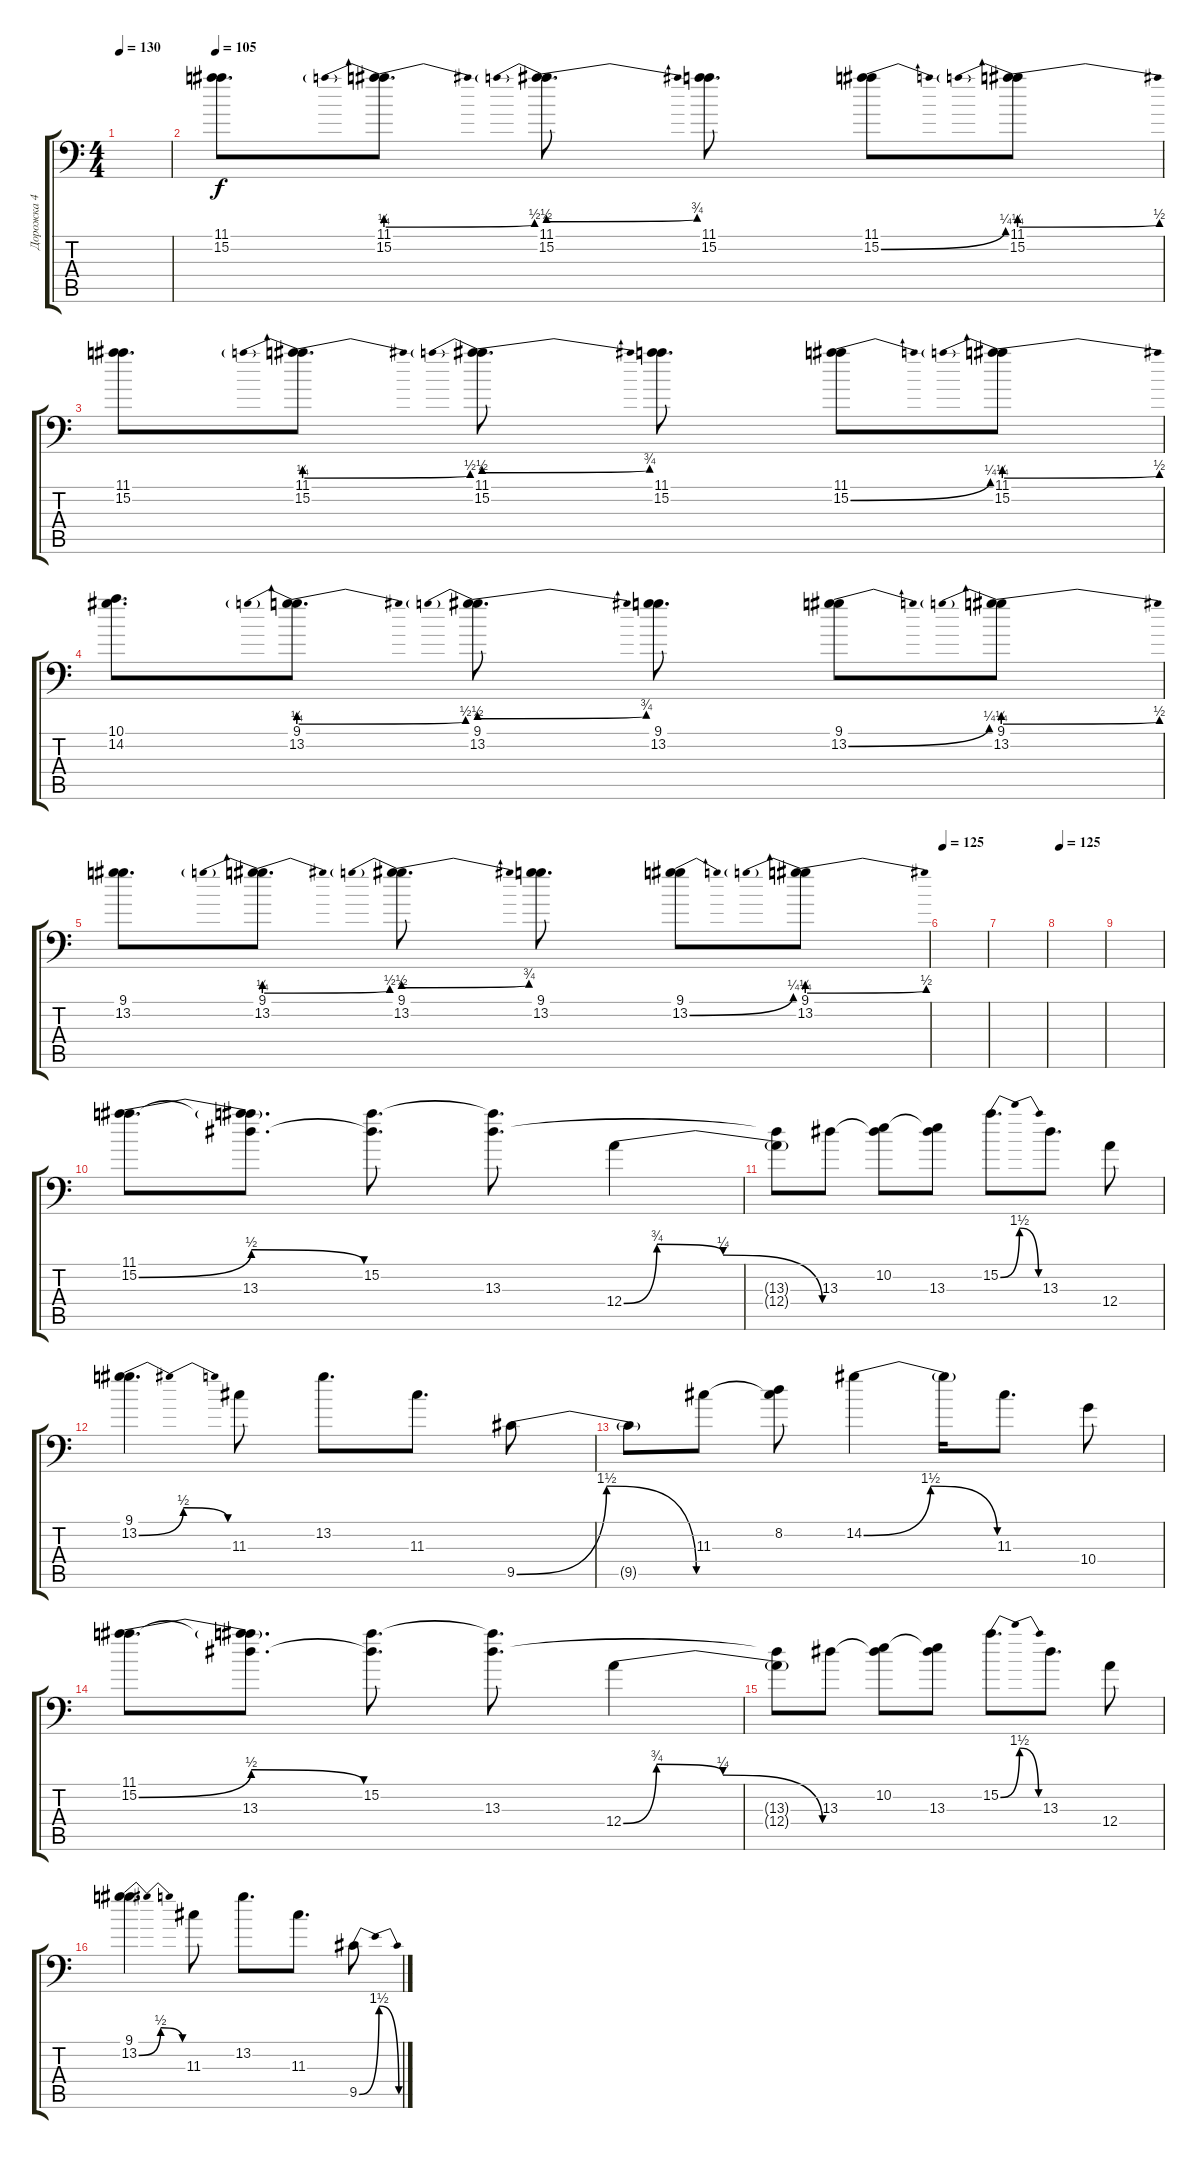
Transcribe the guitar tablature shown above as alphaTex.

\track ("Дорожка 4" "Дорожка 4") {instrument distortionguitar}
\staff {score tabs}
\tuning (B3 Gb3 D3 A2 E2 A1) {hide}
\ts (4 4)
\tempo 130
\clef f4
\ks c
|
\tempo 105
(11.1 15.2).8{d} (11.1 15.2{be (prebendbend 0 1 60 2)}).8{d} (11.1 15.2{be (prebendbend 0 2 60 3)}).8{d} (11.1 15.2).8{d} (11.1 15.2{be (bend 0 0 60 1)}).8 (11.1 15.2{be (prebendbend 0 1 60 2)}).8 |
(11.1 15.2).8{d} (11.1 15.2{be (prebendbend 0 1 60 2)}).8{d} (11.1 15.2{be (prebendbend 0 2 60 3)}).8{d} (11.1 15.2).8{d} (11.1 15.2{be (bend 0 0 60 1)}).8 (11.1 15.2{be (prebendbend 0 1 60 2)}).8 |
(10.1 14.2).8{d} (9.1 13.2{be (prebendbend 0 1 60 2)}).8{d} (9.1 13.2{be (prebendbend 0 2 60 3)}).8{d} (9.1 13.2).8{d} (9.1 13.2{be (bend 0 0 60 1)}).8 (9.1 13.2{be (prebendbend 0 1 60 2)}).8 |
(9.1 13.2).8{d} (9.1 13.2{be (prebendbend 0 1 60 2)}).8{d} (9.1 13.2{be (prebendbend 0 2 60 3)}).8{d} (9.1 13.2).8{d} (9.1 13.2{be (bend 0 0 60 1)}).8 (9.1 13.2{be (prebendbend 0 1 60 2)}).8 |
\tempo 125
|
|
\tempo 125
|
|
(11.1 15.2{be (bendrelease 0 0 30 2 30 2 60 0)}).8{d} (11.1{t} 15.2{t} 13.3).8{d} (15.2 13.3{t}).8{d} (15.2{t} 13.3).8{d} 12.4{be (custom 0 0 10 3 30 1 60 0)}.4 |
(13.3{t} 12.4{t}).8 13.3.8 (10.2 13.3{t}).8 (10.2{t} 13.3).8 15.2{be (bendrelease 0 0 30 6 30 6 60 0)}.8{d} 13.3.8{d} 12.4.8 |
(9.1 13.2{be (bendrelease 0 0 30 2 30 2 60 0)}).4{d} 11.3.8 13.2.8{d} 11.3.8{d} 9.5{be (bendrelease 0 0 30 6 30 6 60 0)}.8 |
9.5{t}.8 11.3.8 (8.2 11.3{t}).8 14.2{be (bendrelease 0 0 16 6 16 6 60 0)}.4 14.2{t}.16 11.3.8{d} 10.4.8 |
(11.1 15.2{be (bendrelease 0 0 30 2 30 2 60 0)}).8{d} (11.1{t} 15.2{t} 13.3).8{d} (15.2 13.3{t}).8{d} (15.2{t} 13.3).8{d} 12.4{be (custom 0 0 10 3 30 1 60 0)}.4 |
(13.3{t} 12.4{t}).8 13.3.8 (10.2 13.3{t}).8 (10.2{t} 13.3).8 15.2{be (bendrelease 0 0 30 6 30 6 60 0)}.8{d} 13.3.8{d} 12.4.8 |
(9.1 13.2{be (bendrelease 0 0 30 2 30 2 60 0)}).4{d} 11.3.8 13.2.8{d} 11.3.8{d} 9.5{be (bendrelease 0 0 30 6 30 6 60 0)}.8
